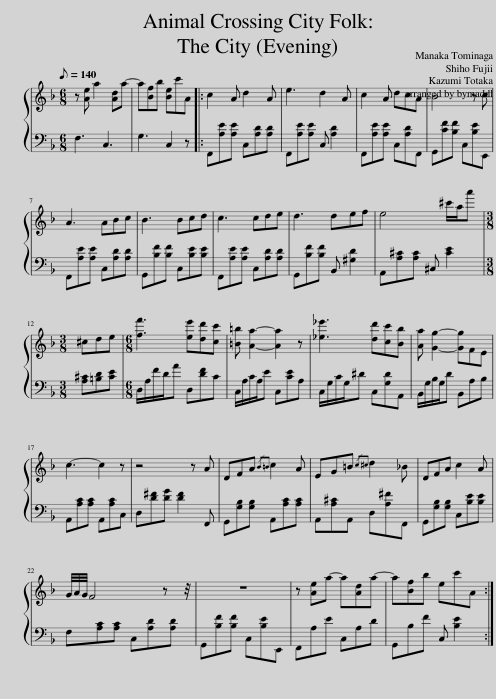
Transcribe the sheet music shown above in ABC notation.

X:1
%%score { 1 | 2 }
L:1/8
Q:1/8=140
M:6/8
I:linebreak $
K:F
V:1 treble
V:2 bass
V:1
 z [Ae] a2 [Ad]a- | a[Bf]b [Be]c'A |: c2 A d2 A | e3 d2 A | c2 A dcA | %5
 B4 z c |$ A3 ABc | B3 Bcd | c3 cde | d3 def | %10
 e4 ^c'/a/a' |$[M:3/8] ^cde |[M:6/8] [ff']3 [ee'][dd'][cc'] | [=B=b] [Aa]2- [Aa]2 z | [_e_e']3 [dd'][cc'][Bb] | %15
 [Aa] [Gg]2- [Gg]FE |$ c3- c2 z | z4 z A | DFA{/B=B} c2 A | EG=B{/c^c} d2 _B | %20
 DFA c2 A |$ G/4A/4G/4 F4 z z/4 | z6 | z [Ae]a- a[Ad]a- | a[Bf]b ec'A :| %25
V:2
 F,3 C,3 | G,3 C,2 z |: F,,[A,E][A,E] C,[A,D][A,D] | F,,[A,E][A,E] C, [A,D]2 | F,,[A,E][A,E] C,[A,D]F,, | %5
 G,,[CF][B,F] C,[B,E]E,, |$ F,,[A,E][A,E] C,[A,D][A,D] | G,,[B,F][B,F] C,[B,E][B,E] | F,,[A,E][A,E] C,[A,D][A,D] | G,,[B,F][B,F] B,, [^G,D]2 | %10
 A,,[A,^C][A,C] ^C, [CE]2 |$[M:3/8] [A,^C][=B,D][CE] |[M:6/8] D,/A,/F/D/A D,[DF]C | C,/A,/C/A,/E C,[CE]A, | C,/G,/C/G,/^D C,[G,D]A,, | %15
 B,,/G,/B,/G,/D B,,A,B, |$ A,,[A,C][A,C] A,,[A,C]C, | D,[D^F][DG] [DF]2 F,, | G,,[G,B,][G,B,] A,,[A,C][A,C] | A,,[A,^C]A,, D,[A,^F]F,, | %20
 G,,[G,B,][G,B,] C,[B,E][B,E] |$ F,[A,C][A,C] C,[A,D][A,D] | G,,[B,F][B,F] C,[B,E]E,, | F,,A,E C,A,D | G,,B,F C, [B,E]2 :| %25
